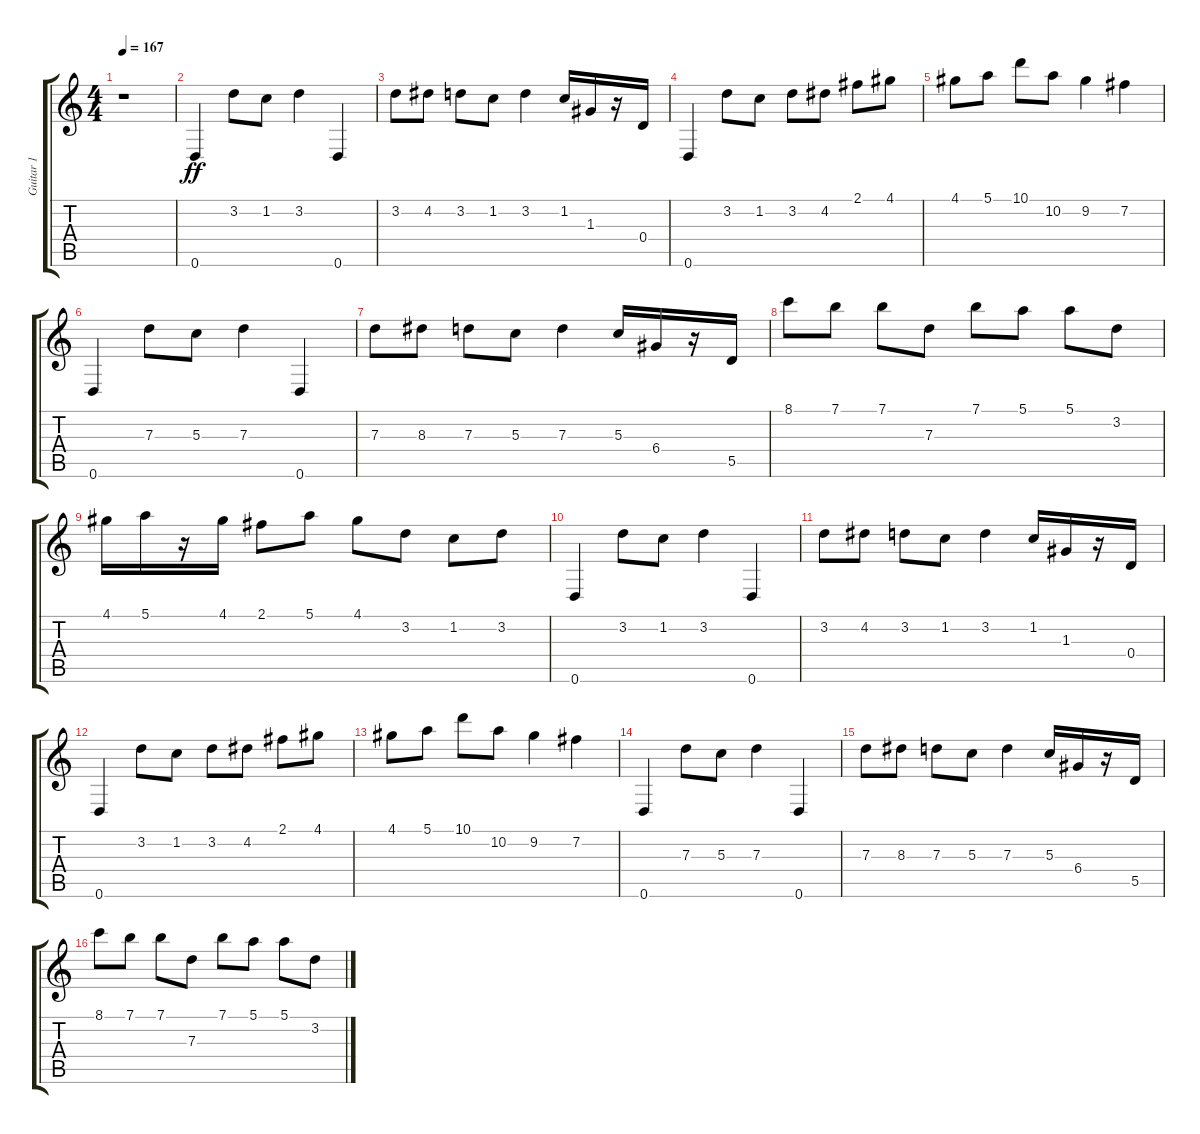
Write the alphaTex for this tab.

\track ("Guitar 1" "Guitar 1") {instrument acousticguitarsteel}
\staff {score tabs}
\tuning (E4 B3 G3 D3 A2 D2) {hide}
\ts (4 4)
\tempo 167
\clef g2
\ks c
r.1{dy ff instrument acousticguitarsteel} |
0.6.4 3.2.8 1.2.8 3.2.4 0.6.4 |
3.2.8 4.2.8 3.2.8 1.2.8 3.2.4 1.2.16 1.3.16 r.16 0.4.16 |
0.6.4 3.2.8 1.2.8 3.2.8 4.2.8 2.1.8 4.1.8 |
4.1.8 5.1.8 10.1.8 10.2.8 9.2.4 7.2.4 |
0.6.4 7.3.8 5.3.8 7.3.4 0.6.4 |
7.3.8 8.3.8 7.3.8 5.3.8 7.3.4 5.3.16 6.4.16 r.16 5.5.16 |
8.1.8 7.1.8 7.1.8 7.3.8 7.1.8 5.1.8 5.1.8 3.2.8 |
4.1.16 5.1.16 r.16 4.1.16 2.1.8 5.1.8 4.1.8 3.2.8 1.2.8 3.2.8 |
0.6.4 3.2.8 1.2.8 3.2.4 0.6.4 |
3.2.8 4.2.8 3.2.8 1.2.8 3.2.4 1.2.16 1.3.16 r.16 0.4.16 |
0.6.4 3.2.8 1.2.8 3.2.8 4.2.8 2.1.8 4.1.8 |
4.1.8 5.1.8 10.1.8 10.2.8 9.2.4 7.2.4 |
0.6.4 7.3.8 5.3.8 7.3.4 0.6.4 |
7.3.8 8.3.8 7.3.8 5.3.8 7.3.4 5.3.16 6.4.16 r.16 5.5.16 |
8.1.8 7.1.8 7.1.8 7.3.8 7.1.8 5.1.8 5.1.8 3.2.8
